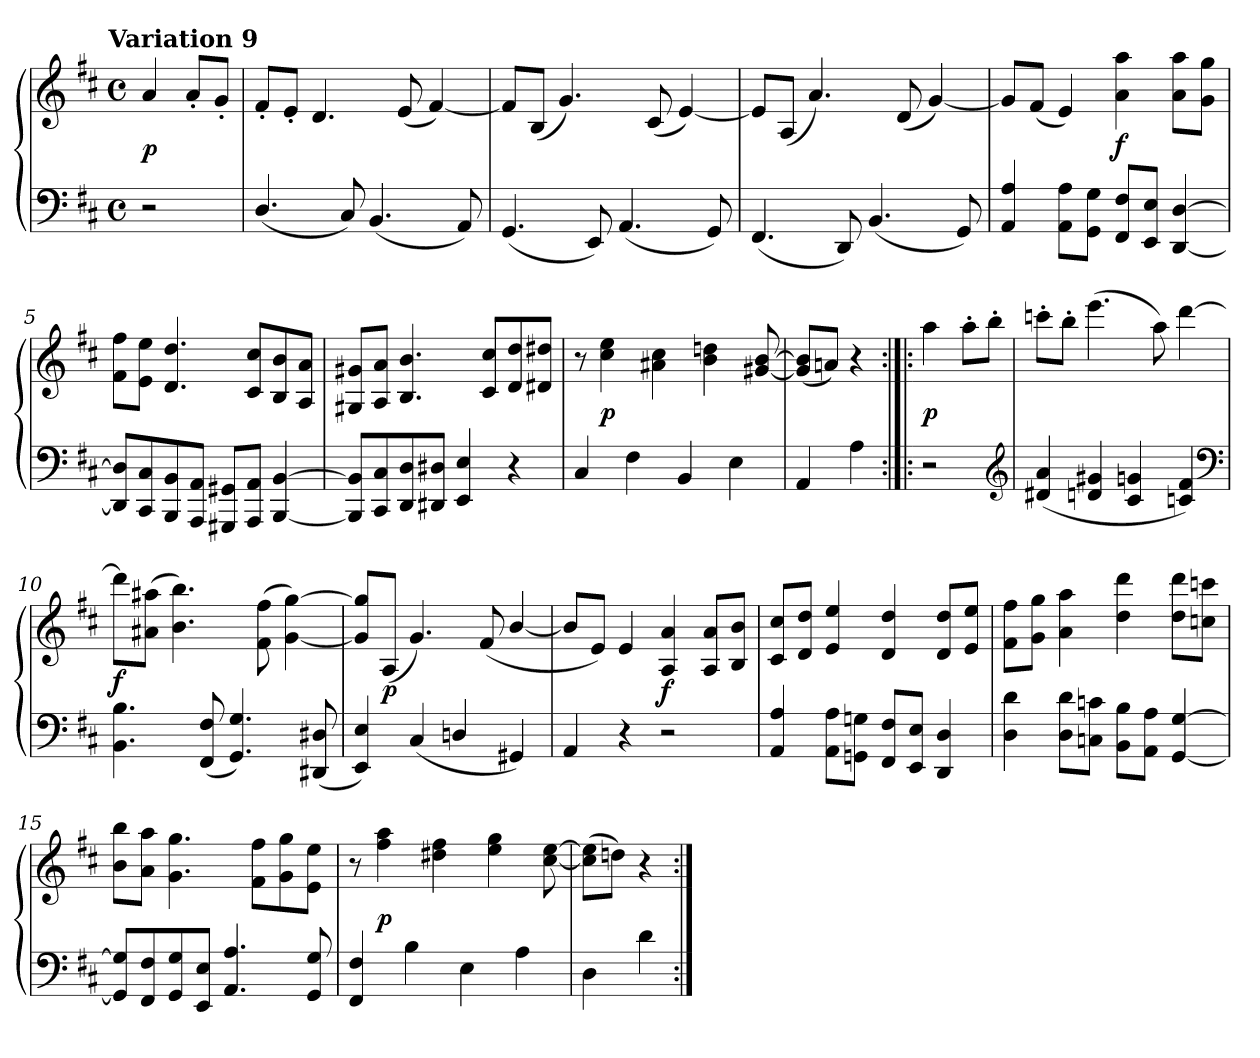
**kern	**kern	**dynam
*part1	*part1	*part1
*staff2	*staff1	*staff1/2
*clefF4	*clefG2	*
*k[f#c#]	*k[f#c#]	*
*D:	*D:	*
!!LO:TX:omd:t=Variation 9
*M4/4	*M4/4	*
*met(c)	*met(c)	*
*MM120	*MM120	*
=	=	=
2r	4a	p
.	8a'L	.
.	8g'J	.
=1	=1	=1
(4.D/	8f#'L	.
.	8e'J	.
.	4.d	.
8C#)	.	.
(4.BB	.	.
.	(8e	.
.	[4f#)	.
8AA)	.	.
=2	=2	=2
(4.GG	8f#L]	.
.	(8BJ	.
.	4.g)	.
8EE)	.	.
(4.AA	.	.
.	(8c#	.
.	[4e)	.
8GG)	.	.
=3	=3	=3
(4.FF#	8eL]	.
.	(8AJ	.
.	4.a)	.
8DD)	.	.
(4.BB	.	.
.	(8d	.
.	[4g)	.
8GG)	.	.
=4	=4	=4
4AA/ 4A/	8gL]	.
.	(8f#J	.
8AA 8AL	4e)	.
8GG 8GJ	.	.
8FF# 8F#L	4a 4aa	f
8EE 8EJ	.	.
[4DD [4D	8a 8aaL	.
.	8g 8ggJ	.
=5	=5	=5
8DD] 8D]L	8f# 8ff#L	.
8CC# 8C#	8e 8eeJ	.
8BBB 8BB	4.d 4.dd	.
8AAA 8AAJ	.	.
8GGG#X 8GG#XL	.	.
8AAA 8AAJ	8c# 8cc#L	.
[4BBB [4BB	8B 8b	.
.	8A 8aJ	.
=6	=6	=6
8BBB] 8BB]L	8G#X 8g#XL	.
8CC# 8C#	8A 8aJ	.
8DD 8D	4.B 4.b	.
8DD#X 8D#XJ	.	.
4EE 4E	.	.
.	8c# 8cc#L	.
4r	8d 8dd	.
.	8d#X 8dd#XJ	.
=7	=7	=7
4C#	8r	.
.	4cc# 4ee	p
4F#	.	.
.	4a#X 4cc#	.
4BB	.	.
.	4b 4ddn	.
4E	.	.
.	[8g#X [8b	.
=8	=8	=8
4AA	(8g#] 8b]L	.
.	8anJ)	.
4A	4r	.
=:|!|:	=:|!|:	=:|!|:
2r	4aa	p
.	8aa'L	.
.	8bb'J	.
*clefG2	*	*
=9	=9	=9
(4d#X 4a	8cccn'L	.
.	8bb'J	.
4dn 4g#X	(4.eee	.
4c# 4gn	.	.
.	8aa)	.
4cn 4f#)	[4ddd	.
*clefF4	*	*
=10	=10	=10
4.BB 4.B	8dddL]	f
.	(8a#X 8aa#XJ	.
.	4.b 4.bb)	.
(8FF# 8F#	.	.
4.GG 4.G)	.	.
.	(8f# 8ff#	.
.	[4g [4gg)	.
(8DD#X 8D#X	.	.
=11	=11	=11
4EE 4E)	8g] 8gg]L	.
.	(8AJ	p
(4C#	4.g)	.
4Dn/	.	.
.	(8f#	.
4GG#X)	[4b/	.
=12	=12	=12
4AA	8bL]	.
.	8eJ)	.
4r	4e	.
2r	4A 4a	f
.	8A 8aL	.
.	8B 8bJ	.
=13	=13	=13
4AA/ 4A/	8c# 8cc#L	.
.	8d 8ddJ	.
8AA 8AL	4e 4ee	.
8GGn 8GnJ	.	.
8FF# 8F#L	4d 4dd	.
8EE 8EJ	.	.
4DD 4D	8d 8ddL	.
.	8e 8eeJ	.
=14	=14	=14
4D 4d	8f# 8ff#L	.
.	8g 8ggJ	.
8D 8dL	4a 4aa	.
8Cn 8cnJ	.	.
8BB 8BL	4dd 4ddd	.
8AA 8AJ	.	.
[4GG [4G	8dd 8dddL	.
.	8ccn 8cccnJ	.
=15	=15	=15
8GG] 8G]L	8b 8bbL	.
8FF# 8F#	8a 8aaJ	.
8GG 8G	4.g 4.gg	.
8EE 8EJ	.	.
4.AA/ 4.A/	.	.
.	8f# 8ff#L	.
.	8g 8gg	.
8GG 8G	8e 8eeJ	.
=16	=16	=16
4FF# 4F#	8r	.
.	4ff# 4aa	p
4B	.	.
.	4dd#X 4ff#	.
4E	.	.
.	4ee 4gg	.
4A	.	.
.	[8cc# [8ee	.
=17	=17	=17
4D	(8cc#] 8ee]L	.
.	8ddnJ)	.
4d	4r	.
=:|!	=:|!	=:|!
*-	*-	*-
